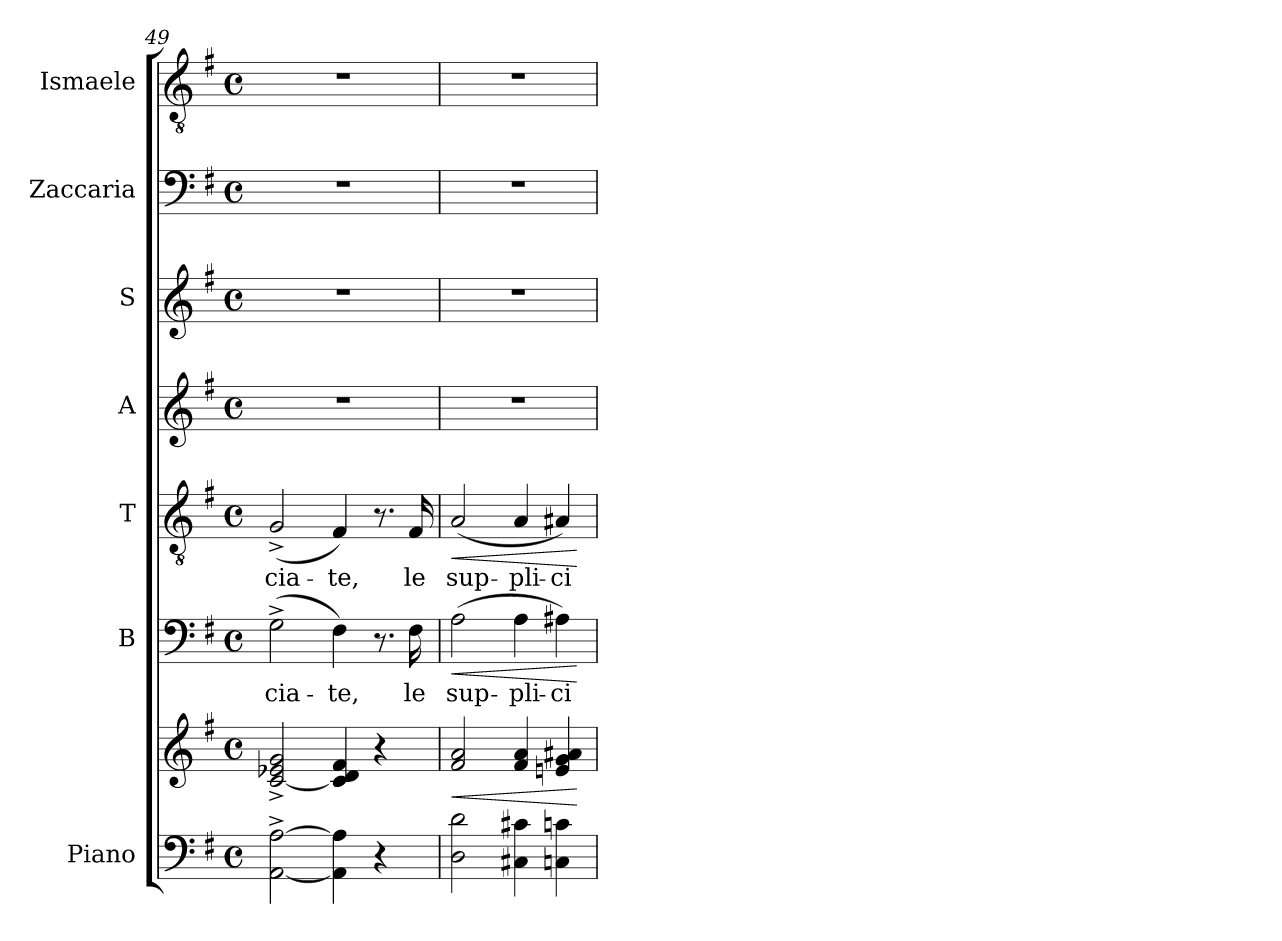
**kern	**kern	**dynam	**kern	**text	**dynam	**kern	**text	**dynam	**kern	**kern	**kern	**kern
*part7	*part7	*part7	*part6	*part6	*part6	*part5	*part5	*part5	*part4	*part3	*part2	*part1
*staff8	*staff7	*staff7/8	*staff6	*staff6	*staff6	*staff5	*staff5	*staff5	*staff4	*staff3	*staff2	*staff1
*I"Piano	*	*	*I"B	*	*	*I"T	*	*	*I"A	*I"S	*I"Zaccaria	*I"Ismaele
*I'Pno	*	*	*I'B	*	*	*I'T	*	*	*I'A	*I'S	*	*
*clefF4	*clefG2	*	*clefF4	*	*	*clefGv2	*	*	*clefG2	*clefG2	*clefF4	*clefGv2
*k[f#]	*k[f#]	*	*k[f#]	*	*	*k[f#]	*	*	*k[f#]	*k[f#]	*k[f#]	*k[f#]
*M4/4	*M4/4	*	*M4/4	*	*	*M4/4	*	*	*M4/4	*M4/4	*M4/4	*M4/4
*met(c)	*met(c)	*	*met(c)	*	*	*met(c)	*	*	*met(c)	*met(c)	*met(c)	*met(c)
=49	=49	=49	=49	=49	=49	=49	=49	=49	=49	=49	=49	=49
!	!	!	!	!LO:LY:b	!	!	!LO:LY:b	!	!	!	!	!
[2AA\^ [2A\^	[2c/^ 2e-X/^ 2g/^	.	(>2G^\	-cia-	.	(>2G^/	-cia-	.	1r	1r	1r	1r
!	!	!	!	!LO:LY:b	!	!	!LO:LY:b	!	!	!	!	!
4AA\] 4A\]	4c/] 4d/ 4f#/	.	4F#\)	-te,	.	4F#/)	-te,	.	.	.	.	.
4r	4r	.	8.r	.	.	8.r	.	.	.	.	.	.
!	!	!	!	!LO:LY:b	!	!	!LO:LY:b	!	!	!	!	!
.	.	.	16F#\	le	.	16F#/	le	.	.	.	.	.
!!LO:LB:g=z
=50	=50	=50	=50	=50	=50	=50	=50	=50	=50	=50	=50	=50
!	!	!LO:HP:b	!	!LO:LY:b	!LO:HP:b	!	!LO:LY:b	!LO:HP:b	!	!	!	!
2D\ 2d\	2f#/ 2a/	<	(>2A\	sup-	<	(>2A/	sup-	<	1r	1r	1r	1r
!	!	!	!	!LO:LY:b	!	!	!LO:LY:b	!	!	!	!	!
4C#X\ 4c#X\	4f#/ 4a/	.	4A\	-pli-	.	4A/	-pli-	.	.	.	.	.
!	!	!	!	!LO:LY:b	!	!	!LO:LY:b	!	!	!	!	!
4Cn\ 4cn\	4en/ 4g/ 4a#X/	.	4A#X\)	-ci	.	4A#X/)	-ci	.	.	.	.	.
.	.	[	.	.	[	.	.	[	.	.	.	.
=	=	=	=	=	=	=	=	=	=	=	=	=
*-	*-	*-	*-	*-	*-	*-	*-	*-	*-	*-	*-	*-
